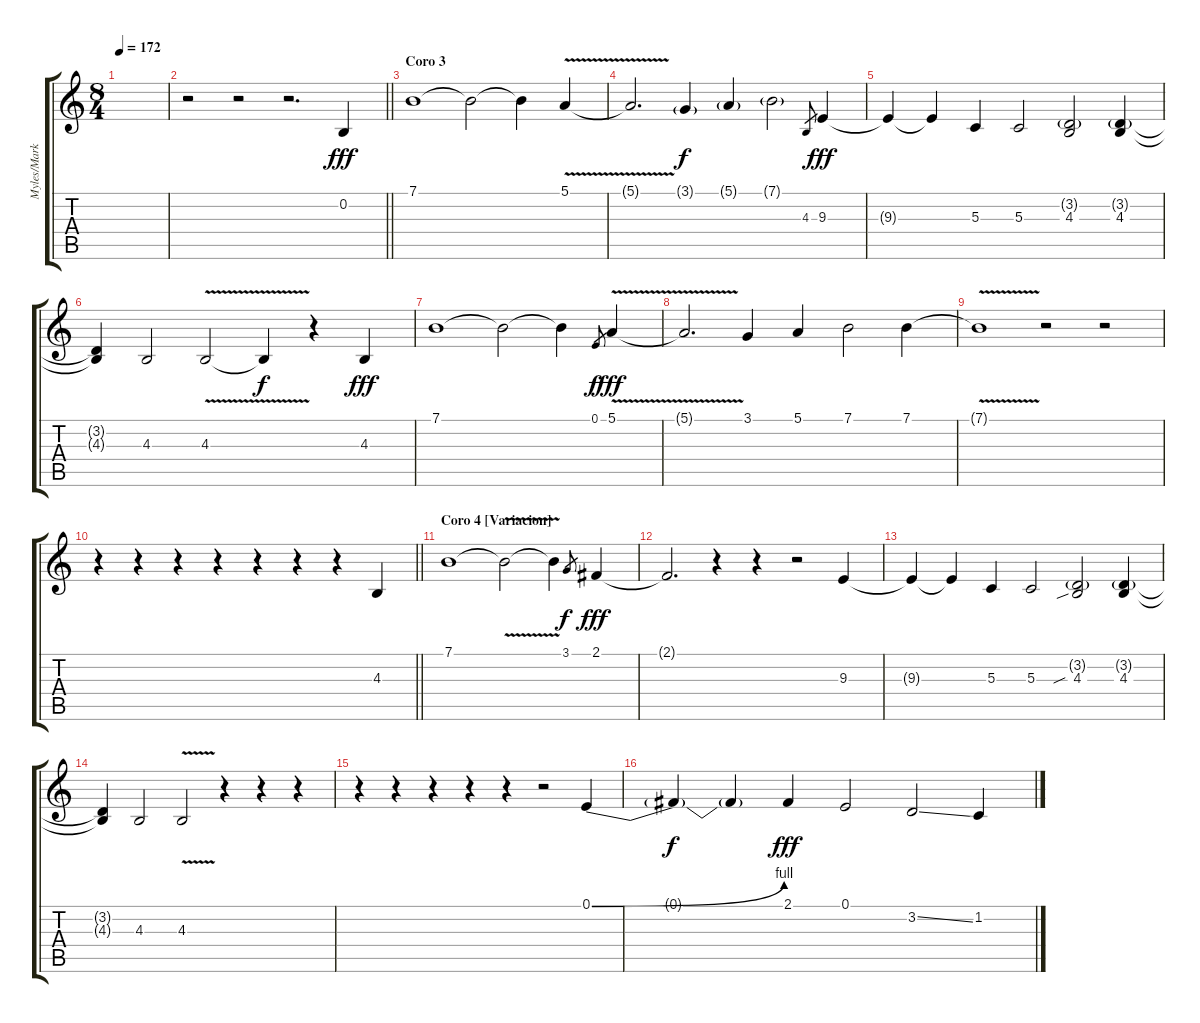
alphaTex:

\track ("Myles/Mark [Backup Vocals]" "Myles/Mark") {instrument harmonica}
\staff {score tabs}
\tuning (E4 B3 G3 D3 A2 E2) {hide}
\ts (8 4)
\tempo 172
\clef g2
\ks c
|
\barLineRight lightlight
r.2 r.2 r.2{d} 0.2.4{dy fff volume 14} |
\section ("" "Coro 3")
7.1.1 7.1{t}.2 7.1{t}.4 5.1{v}.4 |
5.1{t}.2{d} 3.1{g}.4{dy f} 5.1{g}.4 7.1{g}.2 4.3.8{gr} 9.3.4{dy fff} |
9.3{t}.4 9.3{t}.4 5.3.4 5.3.2 (3.2{g} 4.3).2 (3.2{g} 4.3).4 |
(3.2{t} 4.3{t}).4 4.3.2 4.3{v}.2 4.3{t}.4{dy f} r.4 4.3.4{dy fff} |
7.1.1 7.1{t}.2 7.1{t}.4 0.1.8{gr dy f} 5.1{v}.4{dy fff} |
5.1{t}.2{d} 3.1.4 5.1.4 7.1.2 7.1.4 |
7.1{v t}.1 r.2 r.2 |
\barLineRight lightlight
r.4 r.4 r.4 r.4 r.4 r.4 r.4 4.3.4 |
\section ("" "Coro 4 [Variacion]")
7.1.1 7.1{v t}.2 7.1{t}.4 3.1.8{gr dy f} 2.1.4{dy fff} |
2.1{t}.2{d} r.4 r.4 r.2 9.3.4 |
9.3{t}.4 9.3{t}.4 5.3.4 5.3.2 (3.2{g} 4.3{sib}).2 (3.2{g} 4.3).4 |
(3.2{t} 4.3{t}).4 4.3.2 4.3{v}.2 r.4 r.4 r.4 |
r.4 r.4 r.4 r.4 r.4 r.2 0.1{be (bend 0 0 60 4)}.4 |
0.1{t}.4{dy f} 0.1{t}.4 2.1.4{dy fff} 0.1.2 3.2{ss}.2 1.2.4
